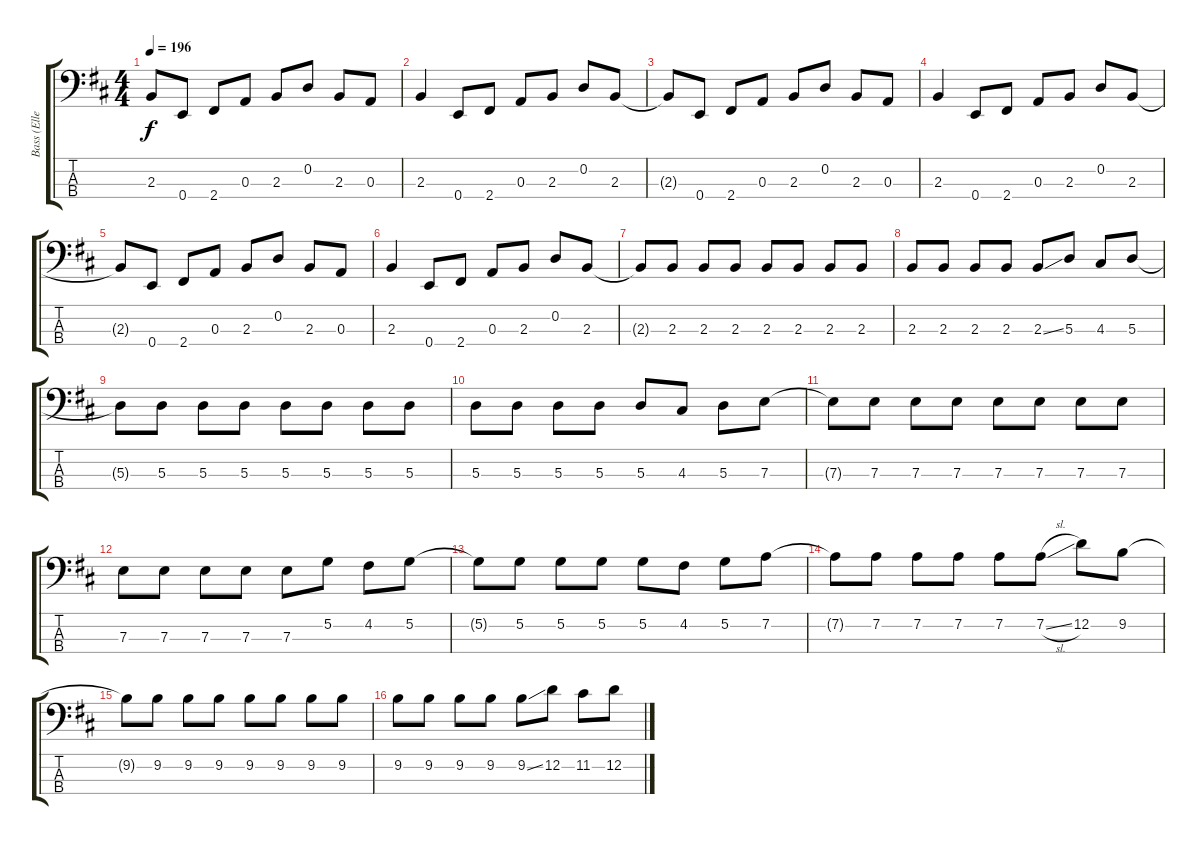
\track ("Bass (Ellefson)" "Bass (Elle") {instrument electricbasspick}
\staff {score tabs}
\tuning (G2 D2 A1 E1) {hide}
\ts (4 4)
\tempo 196
\clef f4
\ks d
2.3{t}.8{dy f} 0.4.8 2.4.8 0.3.8 2.3.8 0.2.8 2.3.8 0.3.8 |
2.3.4 0.4.8 2.4.8 0.3.8 2.3.8 0.2.8 2.3.8 |
2.3{t}.8 0.4.8 2.4.8 0.3.8 2.3.8 0.2.8 2.3.8 0.3.8 |
2.3.4 0.4.8 2.4.8 0.3.8 2.3.8 0.2.8 2.3.8 |
2.3{t}.8 0.4.8 2.4.8 0.3.8 2.3.8 0.2.8 2.3.8 0.3.8 |
2.3.4 0.4.8 2.4.8 0.3.8 2.3.8 0.2.8 2.3.8 |
2.3{t}.8 2.3.8 2.3.8 2.3.8 2.3.8 2.3.8 2.3.8 2.3.8 |
2.3.8 2.3.8 2.3.8 2.3.8 2.3{ss}.8 5.3.8 4.3.8 5.3.8 |
5.3{t}.8 5.3.8 5.3.8 5.3.8 5.3.8 5.3.8 5.3.8 5.3.8 |
5.3.8 5.3.8 5.3.8 5.3.8 5.3.8 4.3.8 5.3.8 7.3.8 |
7.3{t}.8 7.3.8 7.3.8 7.3.8 7.3.8 7.3.8 7.3.8 7.3.8 |
7.3.8 7.3.8 7.3.8 7.3.8 7.3.8 5.2.8 4.2.8 5.2.8 |
5.2{t}.8 5.2.8 5.2.8 5.2.8 5.2.8 4.2.8 5.2.8 7.2.8 |
7.2{t}.8 7.2.8 7.2.8 7.2.8 7.2.8 7.2{sl}.8 12.2.8 9.2.8 |
9.2{t}.8 9.2.8 9.2.8 9.2.8 9.2.8 9.2.8 9.2.8 9.2.8 |
9.2.8 9.2.8 9.2.8 9.2.8 9.2{ss}.8 12.2.8 11.2.8 12.2.8
